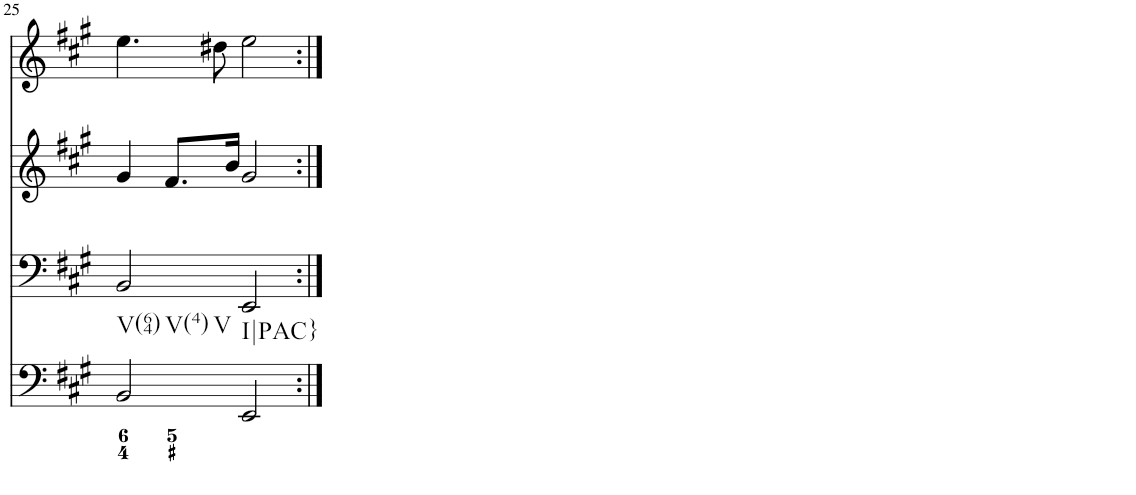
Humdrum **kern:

**kern	**kern	**kern	**kern
*part4	*part3	*part2	*part1
*staff4	*staff3	*staff2	*staff1
*I"Piano	*I"Piano	*I"Piano	*I"Piano
*I'Pno	*I'Pno	*I'Pno	*I'Pno
!!LO:PB:g=z
*clefF4	*clefF4	*clefG2	*clefG2
*k[f#c#g#]	*k[f#c#g#]	*k[f#c#g#]	*k[f#c#g#]
*A:	*A:	*A:	*A:
*M4/4	*M4/4	*M4/4	*M4/4
*met(c)	*met(c)	*met(c)	*met(c)
=25	=25	=25	=25
!	!LO:TX:b:t=V(64)	!	!
!	!LO:TX:b:t=V(4)	!	!
!	!LO:TX:b:t=V	!	!
2BB/	2BB/	4g#/	4.ee\
.	.	8.f#/L	.
.	.	.	8dd#X\
.	.	16b/Jk	.
!	!LO:TX:b:t=I|PAC}	!	!
2EE/	2EE/	2g#/	2ee\
=:|!	=:|!	=:|!	=:|!
*-	*-	*-	*-
